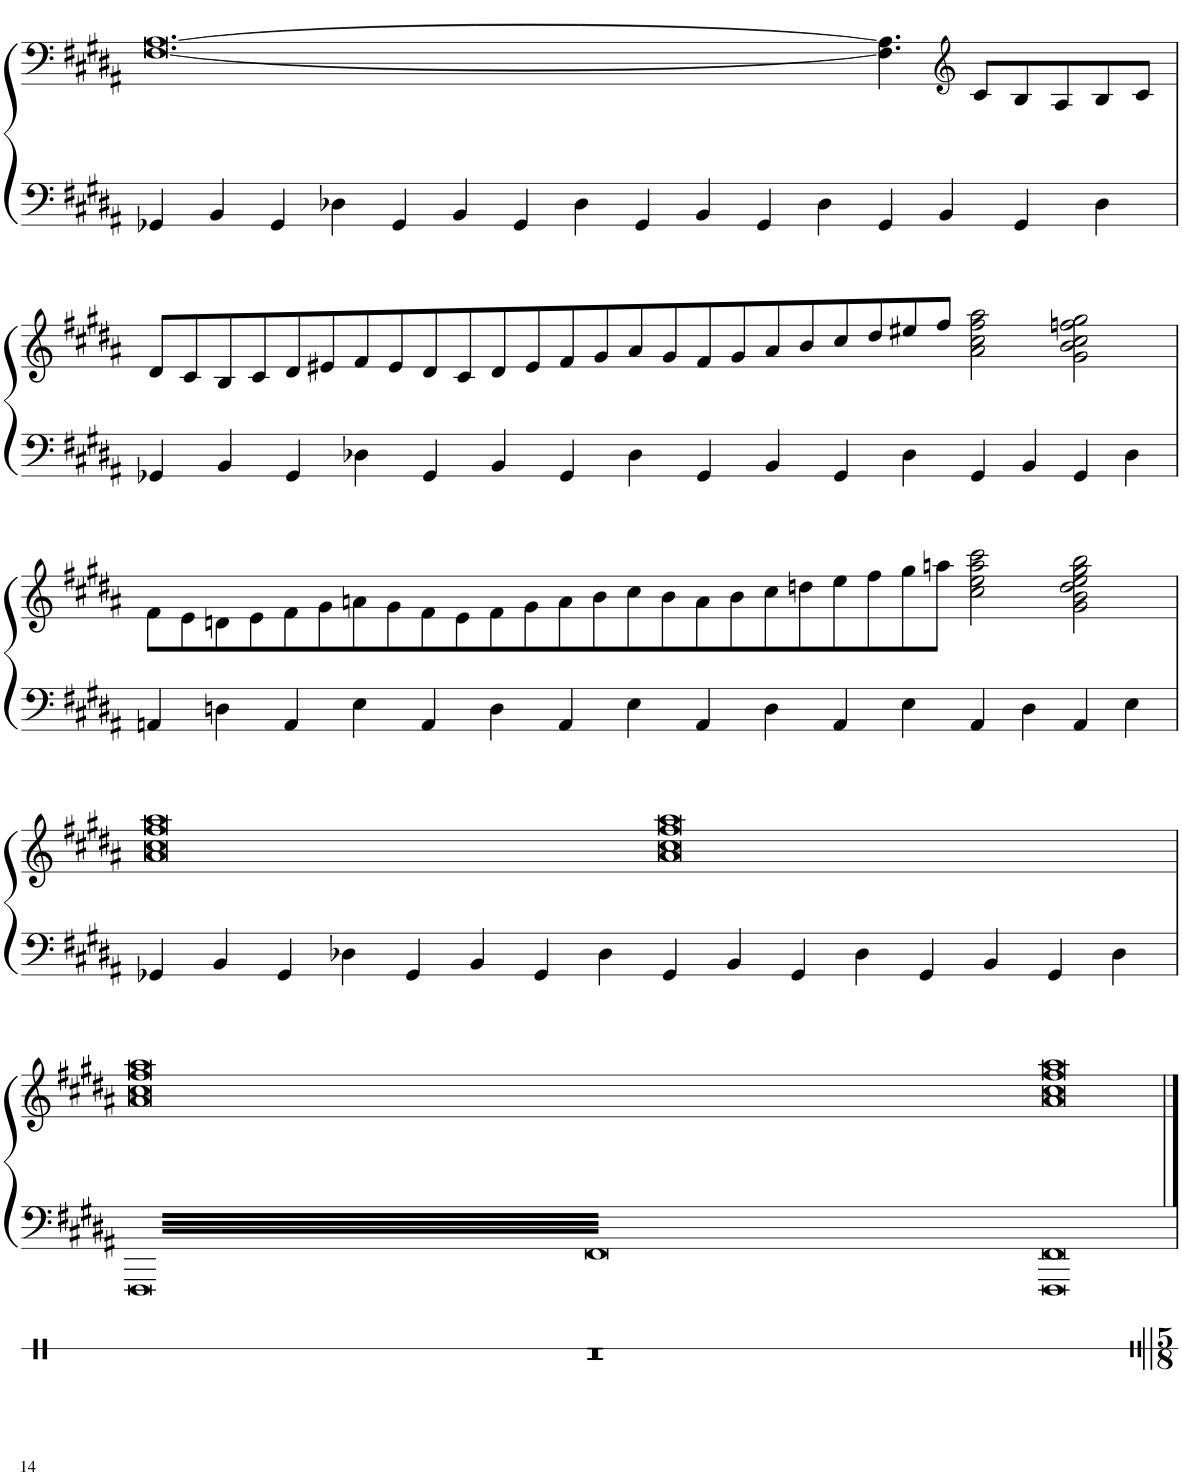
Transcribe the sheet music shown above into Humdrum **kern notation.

**kern	**kern
*part1	*part1
*staff2	*staff1
*I"Piano	*
*I'Pno	*
!!LO:PB:g=z
*clefF4	*clefF4
*k[f#c#g#d#a#]	*k[f#c#g#d#a#]
*M4/1	*M4/1
=128	=128
4GG-X/	[0.F# [0.A#
4BB/	.
4GG-/	.
4D-X\	.
4GG-/	.
4BB/	.
4GG-/	.
4D-\	.
4GG-/	.
4BB/	.
4GG-/	.
4D-\	.
4GG-/	4.F#\] 4.A#\]
4BB/	.
*	*clefG2
.	8c#/L
4GG-/	8B/
.	8A#/
4D-\	8B/
.	8c#/J
!!LO:LB:g=z
=129	=129
4GG-X/	8d#/L
.	8c#/
4BB/	8B/
.	8c#/
4GG-/	8d#/
.	8e#X/
4D-X\	8f#/
.	8e#/
4GG-/	8d#/
.	8c#/
4BB/	8d#/
.	8e#/
4GG-/	8f#/
.	8g#/
4D-\	8a#/
.	8g#/
4GG-/	8f#/
.	8g#/
4BB/	8a#/
.	8b/
4GG-/	8cc#/
.	8dd#/
4D-\	8ee#X/
.	8ff#/J
4GG-/	2a#\ 2cc#\ 2ff#\ 2aa#\
4BB/	.
4GG-/	2g#\ 2b\ 2cc#\ 2ffn\ 2gg#\
4D-\	.
!!LO:LB:g=z
=130	=130
4AAn/	8f#\L
.	8e\
4Dn\	8dn\
.	8e\
4AA/	8f#\
.	8g#\
4E\	8an\
.	8g#\
4AA/	8f#\
.	8e\
4D\	8f#\
.	8g#\
4AA/	8a\
.	8b\
4E\	8cc#\
.	8b\
4AA/	8a\
.	8b\
4D\	8cc#\
.	8ddn\
4AA/	8ee\
.	8ff#\
4E\	8gg#\
.	8aan\J
4AA/	2cc#\ 2ee\ 2aa\ 2ccc#\
4D\	.
4AA/	2g#\ 2b\ 2dd\ 2ee\ 2gg#\ 2bb\
4E\	.
!!LO:LB:g=z
=131	=131
4GG-X/	0a# 0cc# 0ff# 0aa#
4BB/	.
4GG-/	.
4D-X\	.
4GG-/	.
4BB/	.
4GG-/	.
4D-\	.
4GG-/	0a# 0cc# 0ff# 0aa#
4BB/	.
4GG-/	.
4D-\	.
4GG-/	.
4BB/	.
4GG-/	.
4D-\	.
!!LO:LB:g=z
=132	=132
*^	*
3%2.FFF#	32FFF#!LLL	0a# 0cc# 0ff# 0aa#
.	32FF#!	.
.	32FFF#!	.
.	32FF#!	.
.	32FFF#!	.
.	32FF#!	.
.	32FFF#!	.
.	32FF#!	.
.	32FFF#!	.
.	32FF#!	.
.	32FFF#!	.
.	32FF#!	.
.	32FFF#!	.
.	32FF#!	.
.	32FFF#!	.
.	32FF#!	.
.	32FFF#!	.
.	32FF#!	.
.	32FFF#!	.
.	32FF#!	.
.	32FFF#!	.
.	32FF#!	.
.	32FFF#!	.
.	32FF#!	.
.	32FFF#!	.
.	32FF#!	.
.	32FFF#!	.
.	32FF#!	.
.	32FFF#!	.
.	32FF#!	.
.	32FFF#!	.
.	32FF#!JJJ	.
3%2.FF#	32FFF#!LLL	.
.	32FF#!	.
.	32FFF#!	.
.	32FF#!	.
.	32FFF#!	.
.	32FF#!	.
.	32FFF#!	.
.	32FF#!	.
.	32FFF#!	.
.	32FF#!	.
.	32FFF#!	.
.	32FF#!	.
.	32FFF#!	.
.	32FF#!	.
.	32FFF#!	.
.	32FF#!	.
.	32FFF#!	.
.	32FF#!	.
.	32FFF#!	.
.	32FF#!	.
.	32FFF#!	.
.	32FF#!	.
.	32FFF#!	.
.	32FF#!	.
.	32FFF#!	.
.	32FF#!	.
.	32FFF#!	.
.	32FF#!	.
.	32FFF#!	.
.	32FF#!	.
.	32FFF#!	.
.	32FF#!JJJ	.
0FFF# 0FF#	0ryy	0a# 0cc# 0ff# 0aa#
*v	*v	*
!!LO:LB:g=z
==133	==133
00r	00r
=||	=||
*-	*-
